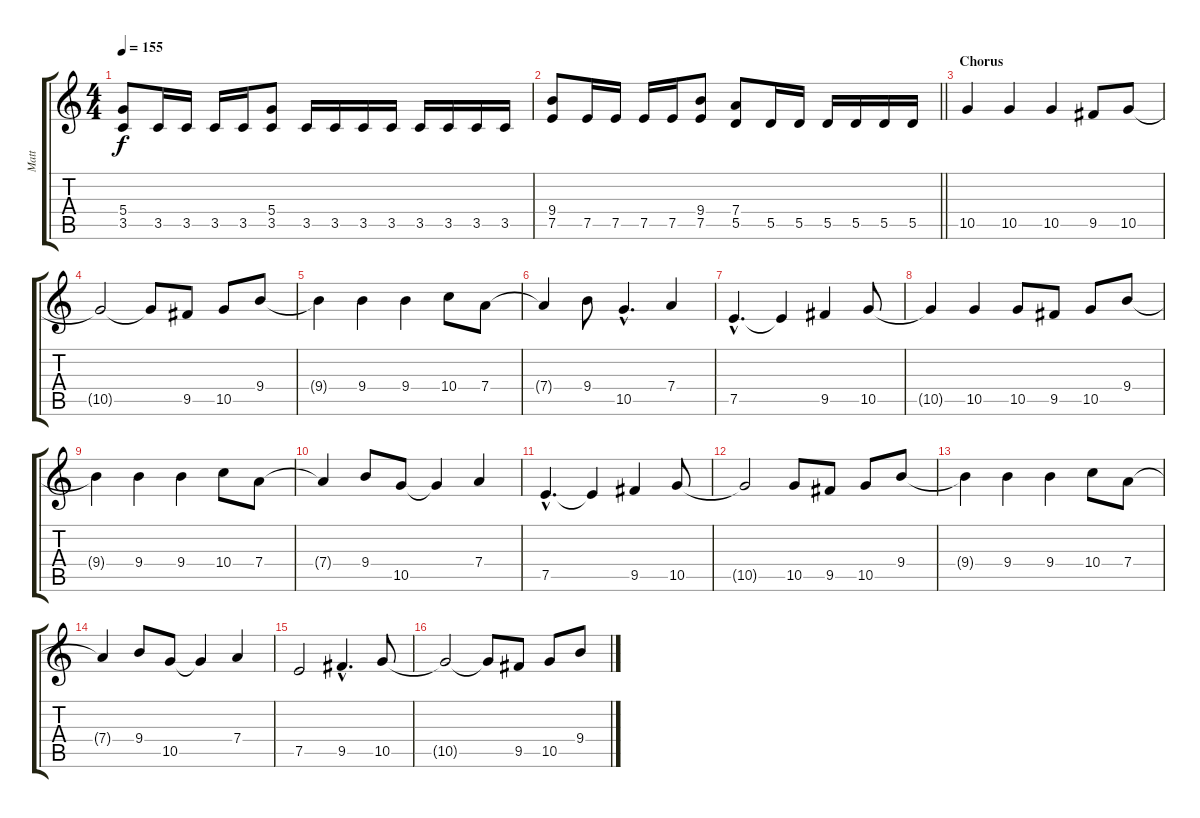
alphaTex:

\track ("Matt" "Matt") {instrument distortionguitar}
\staff {score tabs}
\tuning (E4 B3 G3 D3 A2 E2) {hide}
\ts (4 4)
\tempo 155
\clef g2
\ks c
(5.4 3.5).8{dy f} 3.5.16 3.5.16 3.5.16 3.5.16 (5.4 3.5).8 3.5.16 3.5.16 3.5.16 3.5.16 3.5.16 3.5.16 3.5.16 3.5.16 |
\barLineRight lightlight
(9.4 7.5).8 7.5.16 7.5.16 7.5.16 7.5.16 (9.4 7.5).8 (7.4 5.5).8 5.5.16 5.5.16 5.5.16 5.5.16 5.5.16 5.5.16 |
\section ("" "Chorus")
10.5.4 10.5.4 10.5.4 9.5.8 10.5.8 |
10.5{t}.2 10.5{t}.8 9.5.8 10.5.8 9.4.8 |
9.4{t}.4 9.4.4 9.4.4 10.4.8 7.4.8 |
7.4{t}.4 9.4.8 10.5{hac}.4{d} 7.4.4 |
7.5{hac}.4{d} 7.5{t}.4 9.5.4 10.5.8 |
10.5{t}.4 10.5.4 10.5.8 9.5.8 10.5.8 9.4.8 |
9.4{t}.4 9.4.4 9.4.4 10.4.8 7.4.8 |
7.4{t}.4 9.4.8 10.5.8 10.5{t}.4 7.4.4 |
7.5{hac}.4{d} 7.5{t}.4 9.5.4 10.5.8 |
10.5{t}.2 10.5.8 9.5.8 10.5.8 9.4.8 |
9.4{t}.4 9.4.4 9.4.4 10.4.8 7.4.8 |
7.4{t}.4 9.4.8 10.5.8 10.5{t}.4 7.4.4 |
7.5.2 9.5{hac}.4{d} 10.5.8 |
10.5{t}.2 10.5{t}.8 9.5.8 10.5.8 9.4.8
